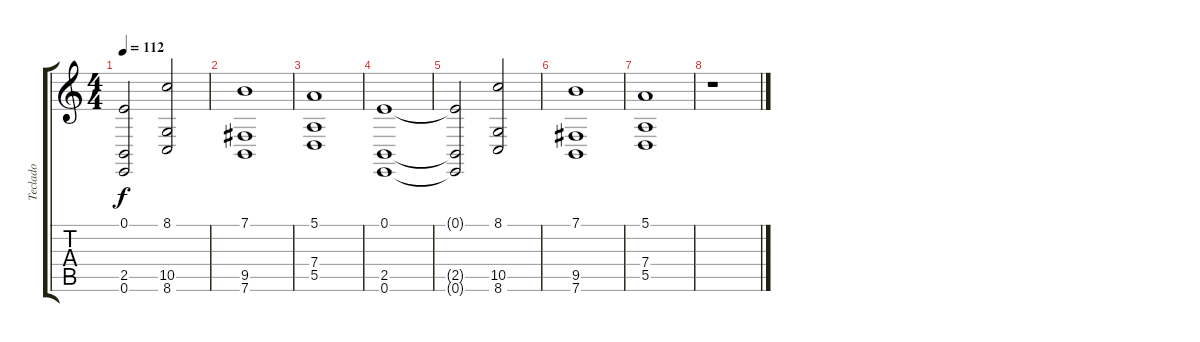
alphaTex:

\track ("Teclado" "Teclado") {instrument choiraahs}
\staff {score tabs}
\tuning (E4 B3 G3 D3 A2 E2) {hide}
\ts (4 4)
\tempo 112
\clef g2
\ks c
(0.1{t} 2.5{t} 0.6{t}).2{dy f} (8.1 10.5 8.6).2 |
(7.1 9.5 7.6).1 |
(5.1 7.4 5.5).1 |
(0.1 2.5 0.6).1{volume 0} |
(0.1{t} 2.5{t} 0.6{t}).2 (8.1 10.5 8.6).2 |
(7.1 9.5 7.6).1 |
(5.1 7.4 5.5).1 |
r.1
